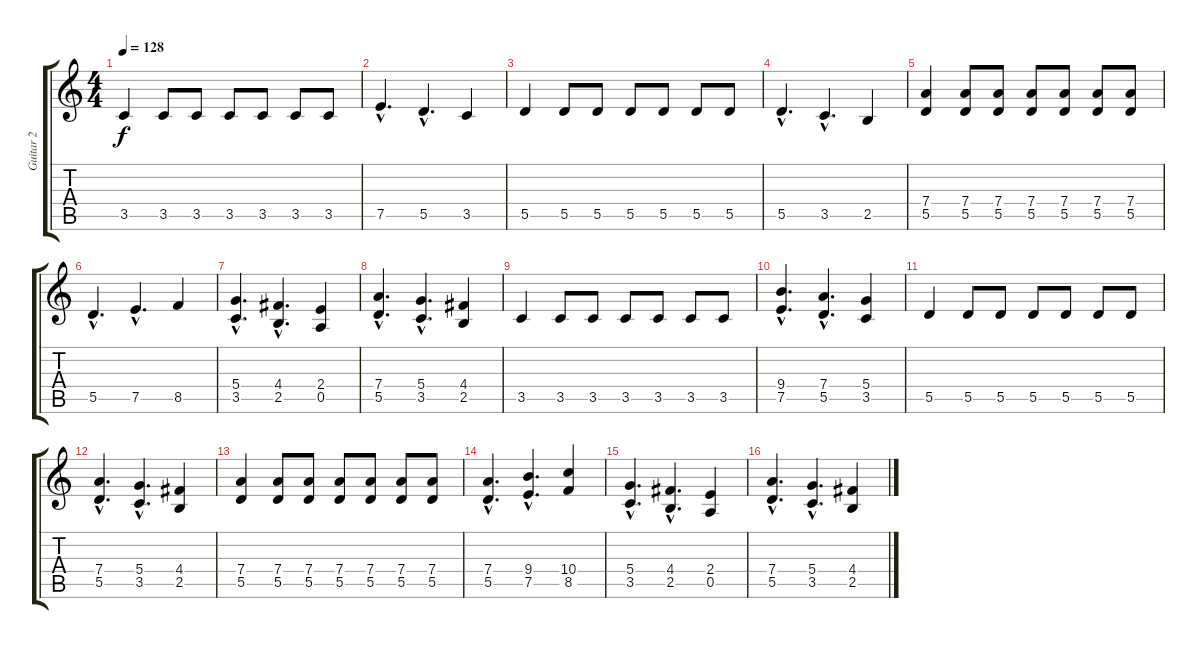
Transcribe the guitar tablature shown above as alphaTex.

\track ("Guitar 2" "Guitar 2") {instrument distortionguitar}
\staff {score tabs}
\tuning (E4 B3 G3 D3 A2 E2) {hide}
\ts (4 4)
\tempo 128
\clef g2
\ks c
3.5.4{dy f volume 10} 3.5.8 3.5.8 3.5.8 3.5.8 3.5.8 3.5.8 |
7.5{hac}.4{d} 5.5{hac}.4{d} 3.5.4 |
5.5.4 5.5.8 5.5.8 5.5.8 5.5.8 5.5.8 5.5.8 |
5.5{hac}.4{d} 3.5{hac}.4{d} 2.5.4 |
(7.4 5.5).4 (7.4 5.5).8 (7.4 5.5).8 (7.4 5.5).8 (7.4 5.5).8 (7.4 5.5).8 (7.4 5.5).8 |
5.5{hac}.4{d} 7.5{hac}.4{d} 8.5.4 |
(5.4{hac} 3.5{hac}).4{d} (4.4{hac} 2.5{hac}).4{d} (2.4 0.5).4 |
(7.4{hac} 5.5{hac}).4{d} (5.4{hac} 3.5{hac}).4{d} (4.4 2.5).4 |
3.5.4 3.5.8 3.5.8 3.5.8 3.5.8 3.5.8 3.5.8 |
(9.4{hac} 7.5{hac}).4{d} (7.4{hac} 5.5{hac}).4{d} (5.4 3.5).4 |
5.5.4 5.5.8 5.5.8 5.5.8 5.5.8 5.5.8 5.5.8 |
(7.4{hac} 5.5{hac}).4{d} (5.4{hac} 3.5{hac}).4{d} (4.4 2.5).4 |
(7.4 5.5).4 (7.4 5.5).8 (7.4 5.5).8 (7.4 5.5).8 (7.4 5.5).8 (7.4 5.5).8 (7.4 5.5).8 |
(7.4{hac} 5.5{hac}).4{d} (9.4{hac} 7.5{hac}).4{d} (10.4 8.5).4 |
(5.4{hac} 3.5{hac}).4{d} (4.4{hac} 2.5{hac}).4{d} (2.4 0.5).4 |
(7.4{hac} 5.5{hac}).4{d} (5.4{hac} 3.5{hac}).4{d} (4.4 2.5).4
